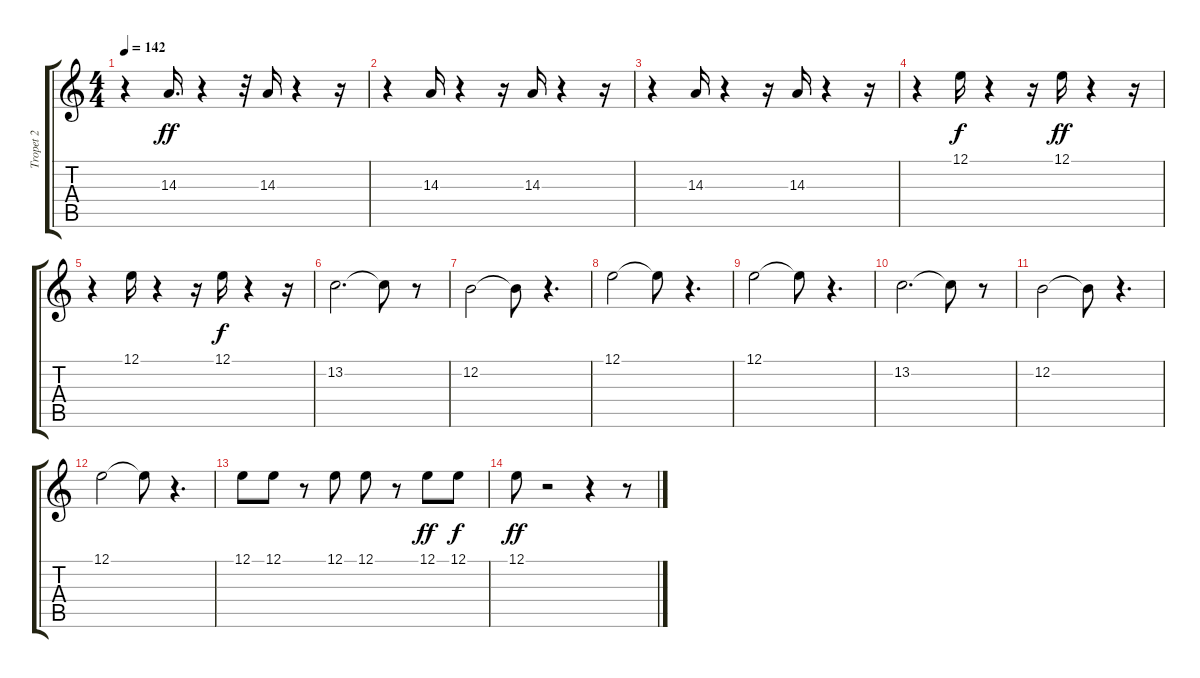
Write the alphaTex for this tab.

\track ("Tropet 2" "Tropet 2") {instrument altosax}
\staff {score tabs}
\tuning (E4 B3 G3 D3 A2 E2) {hide}
\ts (4 4)
\tempo 142
\clef g2
\ks c
r.4{dy f} 14.3.16{d dy ff} r.4 r.32 14.3.16 r.4 r.16 |
r.4 14.3.16 r.4 r.16 14.3.16 r.4 r.16 |
r.4 14.3.16 r.4 r.16 14.3.16 r.4 r.16 |
r.4 12.1.16{dy f} r.4 r.16 12.1.16{dy ff} r.4 r.16 |
r.4 12.1.16 r.4 r.16 12.1.16{dy f} r.4 r.16 |
13.2.2{d} 13.2{t}.8 r.8 |
12.2.2 12.2{t}.8 r.4{d} |
12.1.2 12.1{t}.8 r.4{d} |
12.1.2 12.1{t}.8 r.4{d} |
13.2.2{d} 13.2{t}.8 r.8 |
12.2.2 12.2{t}.8 r.4{d} |
12.1.2 12.1{t}.8 r.4{d} |
12.1.8 12.1.8 r.8 12.1.8 12.1.8 r.8 12.1.8{dy ff} 12.1.8{dy f} |
12.1.8{dy ff} r.2 r.4 r.8
